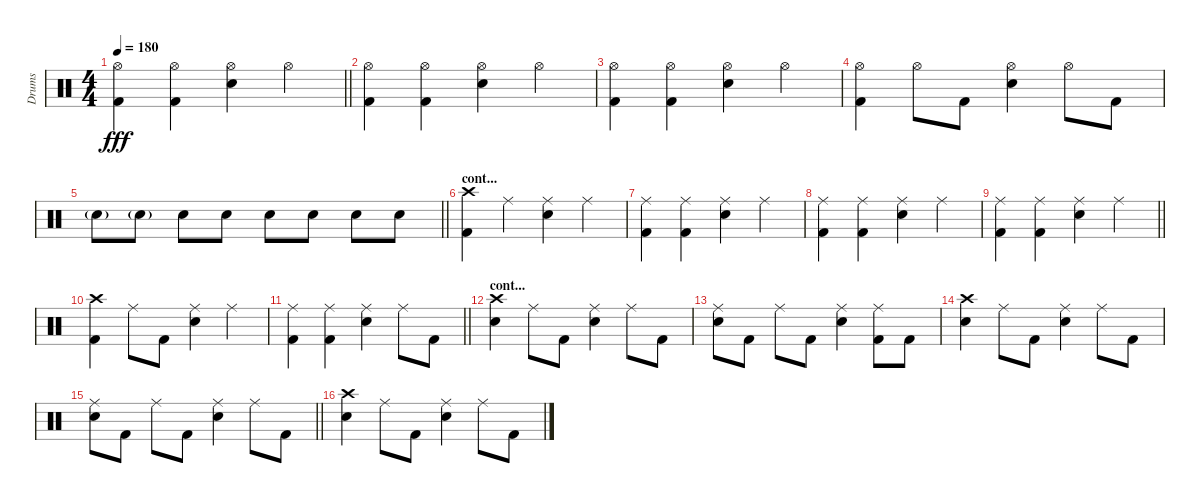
\track ("Drums" "Drums") {instrument percussion}
\staff
\articulation defaults
\ts (4 4)
\tempo 180
\clef neutral
\barLineRight lightlight
\ks c
("Hi-Hat (open)" "Kick (hit) 2").4{dy fff} ("Hi-Hat (open)" "Kick (hit) 2").4 ("Hi-Hat (open)" "Snare (hit) 2").4 "Hi-Hat (open)".4 |
("Hi-Hat (open)" "Kick (hit) 2").4 ("Hi-Hat (open)" "Kick (hit) 2").4 ("Hi-Hat (open)" "Snare (hit) 2").4 "Hi-Hat (open)".4 |
("Hi-Hat (open)" "Kick (hit) 2").4 ("Hi-Hat (open)" "Kick (hit) 2").4 ("Hi-Hat (open)" "Snare (hit) 2").4 "Hi-Hat (open)".4 |
("Hi-Hat (open)" "Kick (hit) 2").4 "Hi-Hat (open)".8 "Kick (hit) 2".8 ("Hi-Hat (open)" "Snare (hit) 2").4 "Hi-Hat (open)".8 "Kick (hit) 2".8 |
\barLineRight lightlight "Snare (hit) 2"{g}.8 "Snare (hit) 2"{g}.8 "Snare (hit) 2".8 "Snare (hit) 2".8 "Snare (hit) 2".8 "Snare (hit) 2".8 "Snare (hit) 2".8 "Snare (hit) 2".8
|
\section ("" "cont...")
("Crash high (hit)" "Kick (hit) 2").4 "Ride (middle)".4 ("Ride (middle)" "Snare (hit) 2").4 "Ride (middle)".4 |
("Ride (middle)" "Kick (hit) 2").4 ("Ride (middle)" "Kick (hit) 2").4 ("Ride (middle)" "Snare (hit) 2").4 "Ride (middle)".4 |
("Ride (middle)" "Kick (hit) 2").4 ("Ride (middle)" "Kick (hit) 2").4 ("Ride (middle)" "Snare (hit) 2").4 "Ride (middle)".4 |
\barLineRight lightlight
("Ride (middle)" "Kick (hit) 2").4 ("Ride (middle)" "Kick (hit) 2").4 ("Ride (middle)" "Snare (hit) 2").4 "Ride (middle)".4 |
("Crash high (hit)" "Kick (hit) 2").4 "Ride (middle)".8 "Kick (hit) 2".8 ("Ride (middle)" "Snare (hit) 2").4 "Ride (middle)".4 |
\barLineRight lightlight
("Ride (middle)" "Kick (hit) 2").4 ("Ride (middle)" "Kick (hit) 2").4 ("Ride (middle)" "Snare (hit) 2").4 "Ride (middle)".8 "Kick (hit) 2".8 |
\section ("" "cont...")
("Crash high (hit)" "Snare (hit) 2").4 "Ride (middle)".8 "Kick (hit) 2".8 ("Ride (middle)" "Snare (hit) 2").4 "Ride (middle)".8 "Kick (hit) 2".8 |
("Ride (middle)" "Snare (hit) 2").8 "Kick (hit) 2".8 "Ride (middle)".8 "Kick (hit) 2".8 ("Ride (middle)" "Snare (hit) 2").4 ("Ride (middle)" "Kick (hit) 2").8 "Kick (hit) 2".8 |
("Crash high (hit)" "Snare (hit) 2").4 "Ride (middle)".8 "Kick (hit) 2".8 ("Ride (middle)" "Snare (hit) 2").4 "Ride (middle)".8 "Kick (hit) 2".8 |
\barLineRight lightlight
("Ride (middle)" "Snare (hit) 2").8 "Kick (hit) 2".8 "Ride (middle)".8 "Kick (hit) 2".8 ("Ride (middle)" "Snare (hit) 2").4 "Ride (middle)".8 "Kick (hit) 2".8 |
("Crash high (hit)" "Snare (hit) 2").4 "Ride (middle)".8 "Kick (hit) 2".8 ("Ride (middle)" "Snare (hit) 2").4 "Ride (middle)".8 "Kick (hit) 2".8
